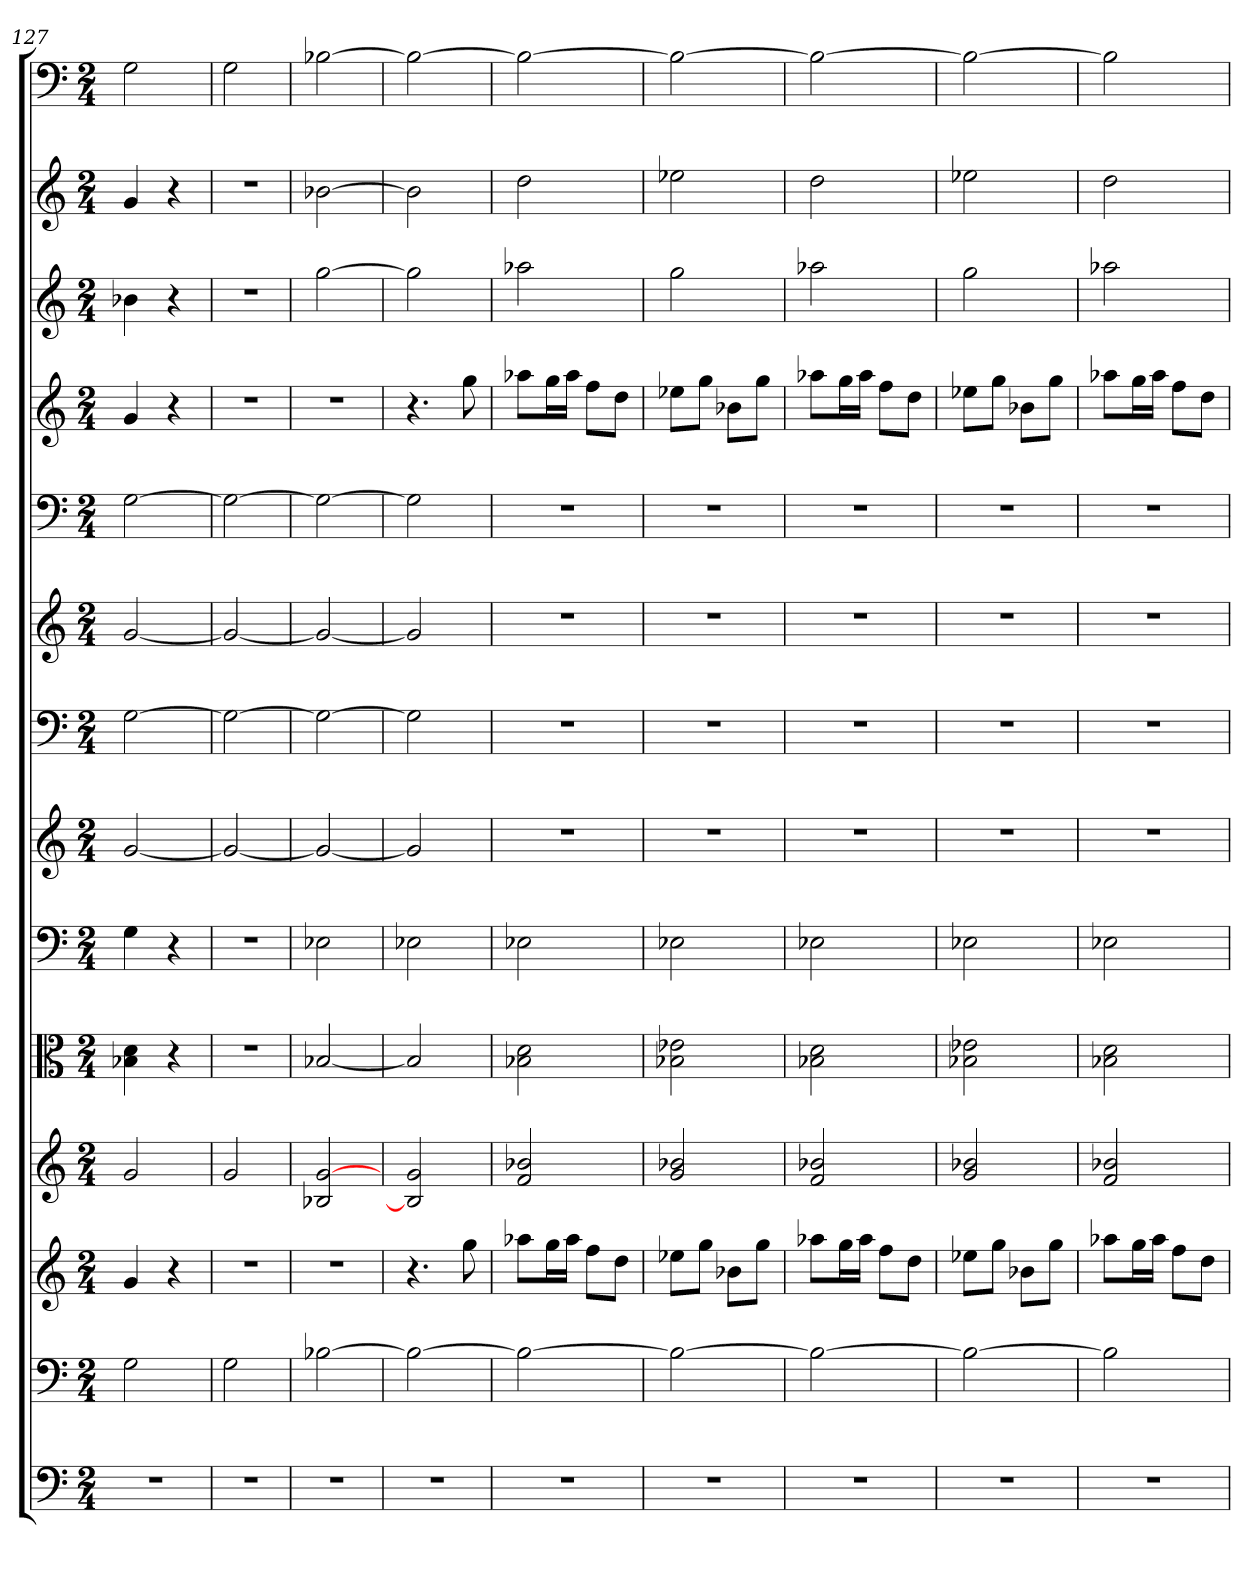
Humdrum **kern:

**kern	**kern	**kern	**kern	**kern	**kern	**kern	**kern	**kern	**kern	**kern	**kern	**kern	**kern
*part14	*part13	*part12	*part11	*part10	*part9	*part8	*part7	*part6	*part5	*part4	*part3	*part2	*part1
*staff14	*staff13	*staff12	*staff11	*staff10	*staff9	*staff8	*staff7	*staff6	*staff5	*staff4	*staff3	*staff2	*staff1
*clefF4	*clefF4	*	*	*clefC3	*clefF4	*	*	*	*	*	*	*	*clefF4
*k[]	*k[]	*k[]	*k[]	*k[]	*k[]	*k[]	*k[]	*k[]	*k[]	*k[]	*k[]	*k[]	*k[]
*C:	*C:	*C:	*C:	*C:	*C:	*C:	*C:	*C:	*C:	*C:	*C:	*C:	*C:
*M2/4	*M2/4	*M2/4	*M2/4	*M2/4	*M2/4	*M2/4	*M2/4	*M2/4	*M2/4	*M2/4	*M2/4	*M2/4	*M2/4
=127	=127	=127	=127	=127	=127	=127	=127	=127	=127	=127	=127	=127	=127
2r	2G	4g	2g	4B-X 4d	4G	[2g	[2G	[2g	[2G	4g	4b-X	4g	2G
.	.	4r	.	4r	4r	.	.	.	.	4r	4r	4r	.
=128	=128	=128	=128	=128	=128	=128	=128	=128	=128	=128	=128	=128	=128
2r	2G	2r	2g	2r	2r	2g_	2G_	2g_	2G_	2r	2r	2r	2G
=129	=129	=129	=129	=129	=129	=129	=129	=129	=129	=129	=129	=129	=129
2r	[2B-X	2r	2B-X [2g	[2B-X	2E-X	2g_	2G_	2g_	2G_	2r	[2gg	[2b-X	[2B-X
=130	=130	=130	=130	=130	=130	=130	=130	=130	=130	=130	=130	=130	=130
2r	2B-_	4.r	2B-] 2g	2B-]	2E-X	2g]	2G]	2g]	2G]	4.r	2gg]	2b-]	2B-_
.	.	8gg	.	.	.	.	.	.	.	8gg	.	.	.
=131	=131	=131	=131	=131	=131	=131	=131	=131	=131	=131	=131	=131	=131
2r	2B-_	8aa-XL	2f 2b-X	2B-X 2d	2E-X	2r	2r	2r	2r	8aa-XL	2aa-X	2dd	2B-_
.	.	16ggL	.	.	.	.	.	.	.	16ggL	.	.	.
.	.	16aa-JJ	.	.	.	.	.	.	.	16aa-JJ	.	.	.
.	.	8ffL	.	.	.	.	.	.	.	8ffL	.	.	.
.	.	8ddJ	.	.	.	.	.	.	.	8ddJ	.	.	.
=132	=132	=132	=132	=132	=132	=132	=132	=132	=132	=132	=132	=132	=132
2r	2B-_	8ee-XL	2g 2b-X	2B-X 2e-X	2E-X	2r	2r	2r	2r	8ee-XL	2gg	2ee-X	2B-_
.	.	8ggJ	.	.	.	.	.	.	.	8ggJ	.	.	.
.	.	8b-XL	.	.	.	.	.	.	.	8b-XL	.	.	.
.	.	8ggJ	.	.	.	.	.	.	.	8ggJ	.	.	.
=133	=133	=133	=133	=133	=133	=133	=133	=133	=133	=133	=133	=133	=133
2r	2B-_	8aa-XL	2f 2b-X	2B-X 2d	2E-X	2r	2r	2r	2r	8aa-XL	2aa-X	2dd	2B-_
.	.	16ggL	.	.	.	.	.	.	.	16ggL	.	.	.
.	.	16aa-JJ	.	.	.	.	.	.	.	16aa-JJ	.	.	.
.	.	8ffL	.	.	.	.	.	.	.	8ffL	.	.	.
.	.	8ddJ	.	.	.	.	.	.	.	8ddJ	.	.	.
=134	=134	=134	=134	=134	=134	=134	=134	=134	=134	=134	=134	=134	=134
2r	2B-_	8ee-XL	2g 2b-X	2B-X 2e-X	2E-X	2r	2r	2r	2r	8ee-XL	2gg	2ee-X	2B-_
.	.	8ggJ	.	.	.	.	.	.	.	8ggJ	.	.	.
.	.	8b-XL	.	.	.	.	.	.	.	8b-XL	.	.	.
.	.	8ggJ	.	.	.	.	.	.	.	8ggJ	.	.	.
=135	=135	=135	=135	=135	=135	=135	=135	=135	=135	=135	=135	=135	=135
2r	2B-]	8aa-XL	2f 2b-X	2B-X 2d	2E-X	2r	2r	2r	2r	8aa-XL	2aa-X	2dd	2B-]
.	.	16ggL	.	.	.	.	.	.	.	16ggL	.	.	.
.	.	16aa-JJ	.	.	.	.	.	.	.	16aa-JJ	.	.	.
.	.	8ffL	.	.	.	.	.	.	.	8ffL	.	.	.
.	.	8ddJ	.	.	.	.	.	.	.	8ddJ	.	.	.
=	=	=	=	=	=	=	=	=	=	=	=	=	=
*-	*-	*-	*-	*-	*-	*-	*-	*-	*-	*-	*-	*-	*-
